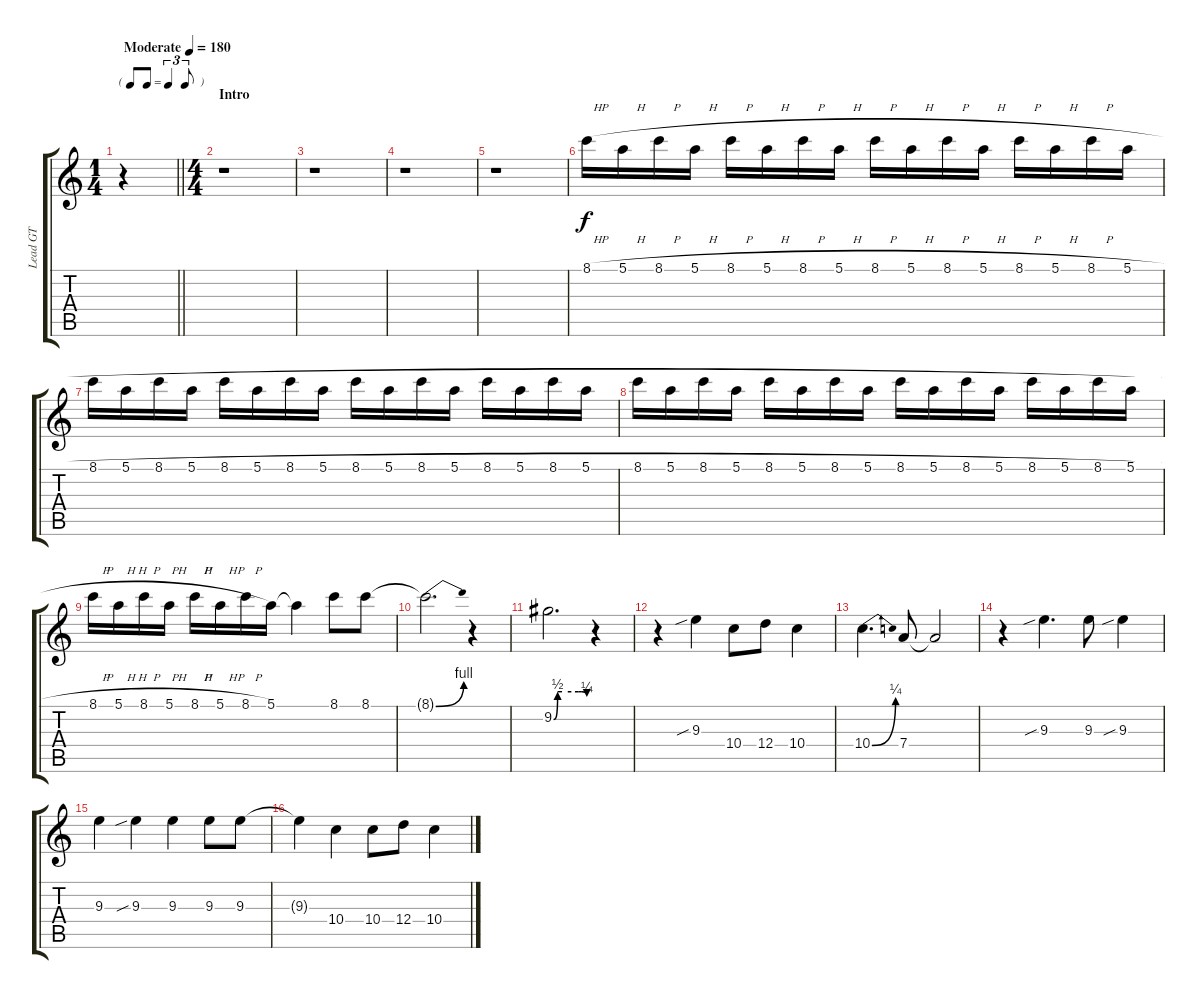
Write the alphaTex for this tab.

\track ("Lead GT" "Lead GT") {instrument overdrivenguitar}
\staff {score tabs}
\tuning (E4 B3 G3 D3 A2 E2) {hide}
\ts (1 4)
\tf triplet8th
\tempo (180 "Moderate")
\clef g2
\barLineRight lightlight
\ks c
r.4{dy f instrument overdrivenguitar} |
\ts (4 4)
\section ("" "Intro")
r.1 |
r.1 |
r.1 |
r.1 |
8.1{h}.16 5.1{h}.16 8.1{h}.16 5.1{h}.16 8.1{h}.16 5.1{h}.16 8.1{h}.16 5.1{h}.16 8.1{h}.16 5.1{h}.16 8.1{h}.16 5.1{h}.16 8.1{h}.16 5.1{h}.16 8.1{h}.16 5.1{h}.16 |
8.1{h}.16 5.1{h}.16 8.1{h}.16 5.1{h}.16 8.1{h}.16 5.1{h}.16 8.1{h}.16 5.1{h}.16 8.1{h}.16 5.1{h}.16 8.1{h}.16 5.1{h}.16 8.1{h}.16 5.1{h}.16 8.1{h}.16 5.1{h}.16 |
8.1{h}.16 5.1{h}.16 8.1{h}.16 5.1{h}.16 8.1{h}.16 5.1{h}.16 8.1{h}.16 5.1{h}.16 8.1{h}.16 5.1{h}.16 8.1{h}.16 5.1{h}.16 8.1{h}.16 5.1{h}.16 8.1{h}.16 5.1{h}.16 |
8.1{h}.16 5.1{h}.16 8.1{h}.16 5.1{h}.16 8.1{h}.16 5.1{h}.16 8.1{h}.16 5.1.16 5.1{t}.4 8.1.8 8.1.8 |
8.1{be (bend 0 0 60 4) t}.2{d} r.4 |
9.2{be (custom 0 0 7 2 15 2 45 2 51 2 60 1)}.2{d} r.4 |
r.4 9.3{sib}.4 10.4.8 12.4.8 10.4.4 |
10.4{be (bend 0 0 60 1)}.4{d} 7.4.8 7.4{t}.2 |
r.4 9.3{sib}.4{d} 9.3.8 9.3{sib}.4 |
9.3.4 9.3{sib}.4 9.3.4 9.3.8 9.3.8 |
9.3{t}.4 10.4.4 10.4.8 12.4.8 10.4.4
